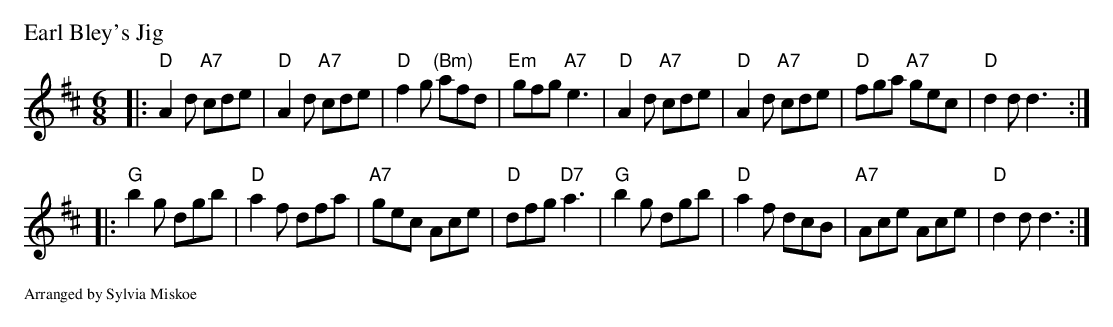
X:1
P: Earl Bley's Jig
M: 6/8
L: 1/8
K: D
|:"D"A2d "A7"cde | "D"A2d "A7"cde | "D"f2g "(Bm)"afd | "Em"gfg "A7"e3 \
| "D"A2d "A7"cde | "D"A2d "A7"cde | "D"fga "A7"gec | "D"d2d d3 :|
|: "G"b2g dgb | "D"a2f dfa | "A7"gec Ace | "D"dfg "D7"a3 \
|  "G"b2g dgb | "D"a2f dcB | "A7"Ace Ace | "D"d2d d3 :|
